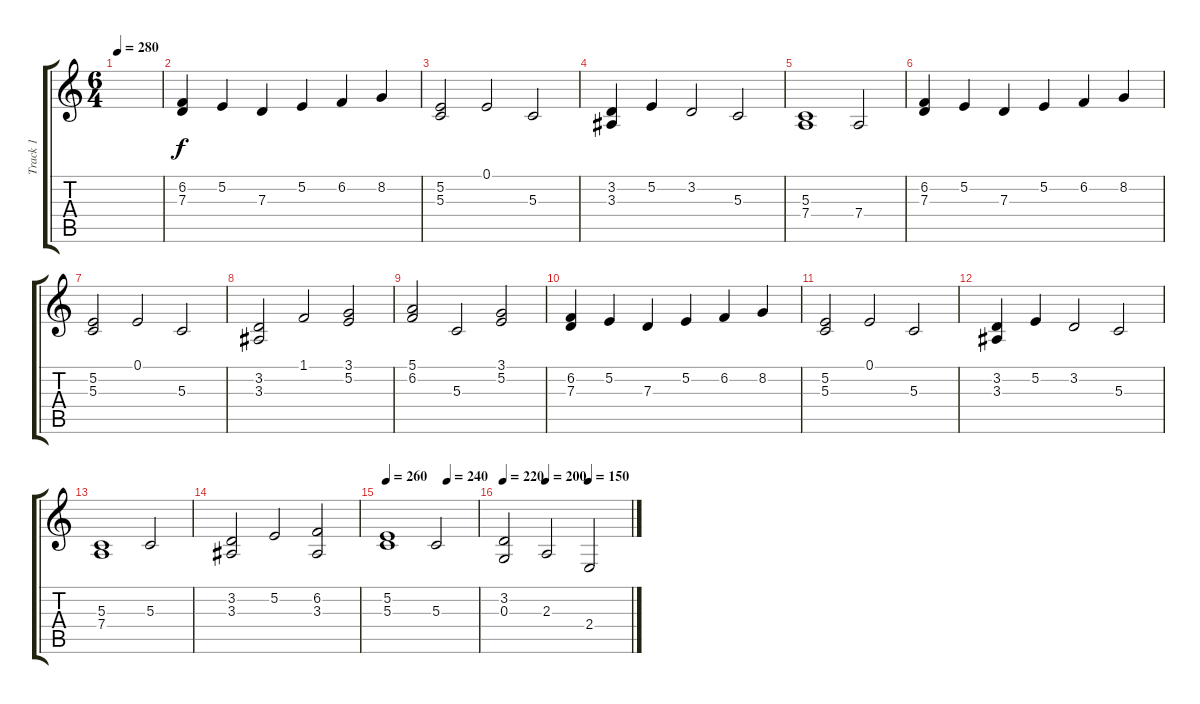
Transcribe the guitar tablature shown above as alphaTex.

\track ("Track 1" "Track 1") {instrument acousticgrandpiano}
\staff {score tabs}
\tuning (E4 B3 G3 D3 A2 E2) {hide}
\ts (6 4)
\tempo 280
\clef g2
\ks c
|
(6.2 7.3).4 5.2.4 7.3.4 5.2.4 6.2.4 8.2.4 |
(5.2 5.3).2 0.1.2 5.3.2 |
(3.2 3.3).4 5.2.4 3.2.2 5.3.2 |
(5.3 7.4).1 7.4.2 |
(6.2 7.3).4 5.2.4 7.3.4 5.2.4 6.2.4 8.2.4 |
(5.2 5.3).2 0.1.2 5.3.2 |
(3.2 3.3).2 1.1.2 (3.1 5.2).2 |
(5.1 6.2).2 5.3.2 (3.1 5.2).2 |
(6.2 7.3).4 5.2.4 7.3.4 5.2.4 6.2.4 8.2.4 |
(5.2 5.3).2 0.1.2 5.3.2 |
(3.2 3.3).4 5.2.4 3.2.2 5.3.2 |
(5.3 7.4).1 5.3.2 |
(3.2 3.3).2 5.2.2 (6.2 3.3).2 |
\tempo 260
\tempo (240 0.6666666666666666)
(5.2 5.3).1 5.3.2 |
\tempo 220
\tempo (200 0.3333333333333333)
\tempo (150 0.6666666666666666)
(3.2 0.3).2 2.3.2 2.4.2
